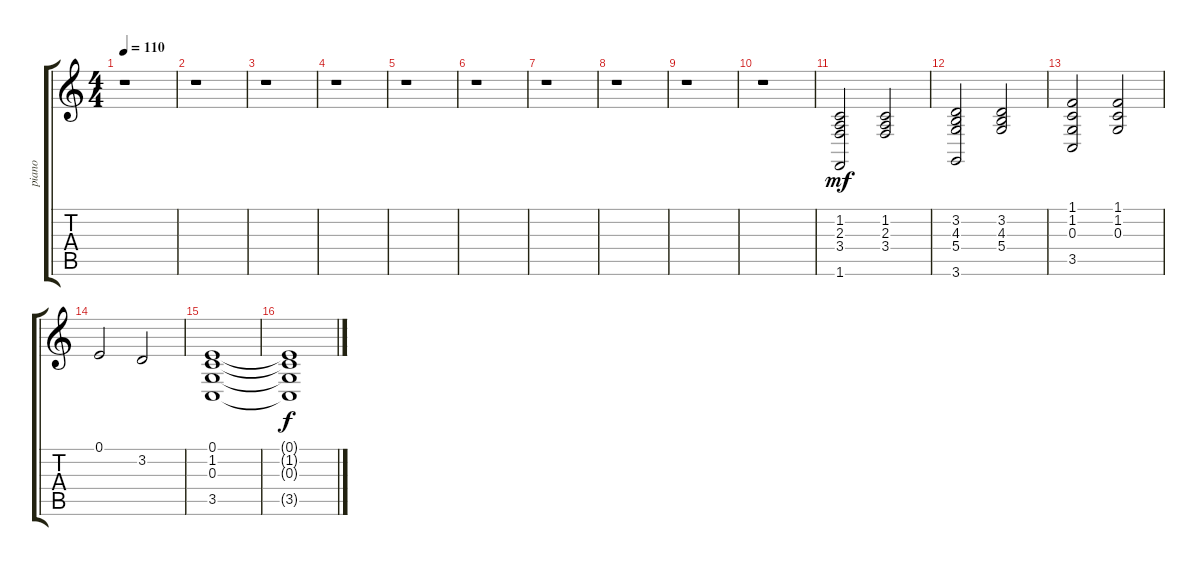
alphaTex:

\track ("piano" "piano") {instrument acousticgrandpiano}
\staff {score tabs}
\tuning (E4 B3 G3 D3 A2 E2) {hide}
\ts (4 4)
\tempo 110
\clef g2
\ks c
r.1{dy mf} |
r.1 |
r.1 |
r.1 |
r.1 |
r.1 |
r.1 |
r.1 |
r.1 |
r.1 |
(1.2 2.3 3.4 1.6).2 (1.2 2.3 3.4).2 |
(3.2 4.3 5.4 3.6).2 (3.2 4.3 5.4).2 |
(1.1 1.2 0.3 3.5).2 (1.1 1.2 0.3).2 |
0.1.2 3.2.2 |
(0.1 1.2 0.3 3.5).1{volume 16} |
(0.1{t} 1.2{t} 0.3{t} 3.5{t}).1{dy f}
